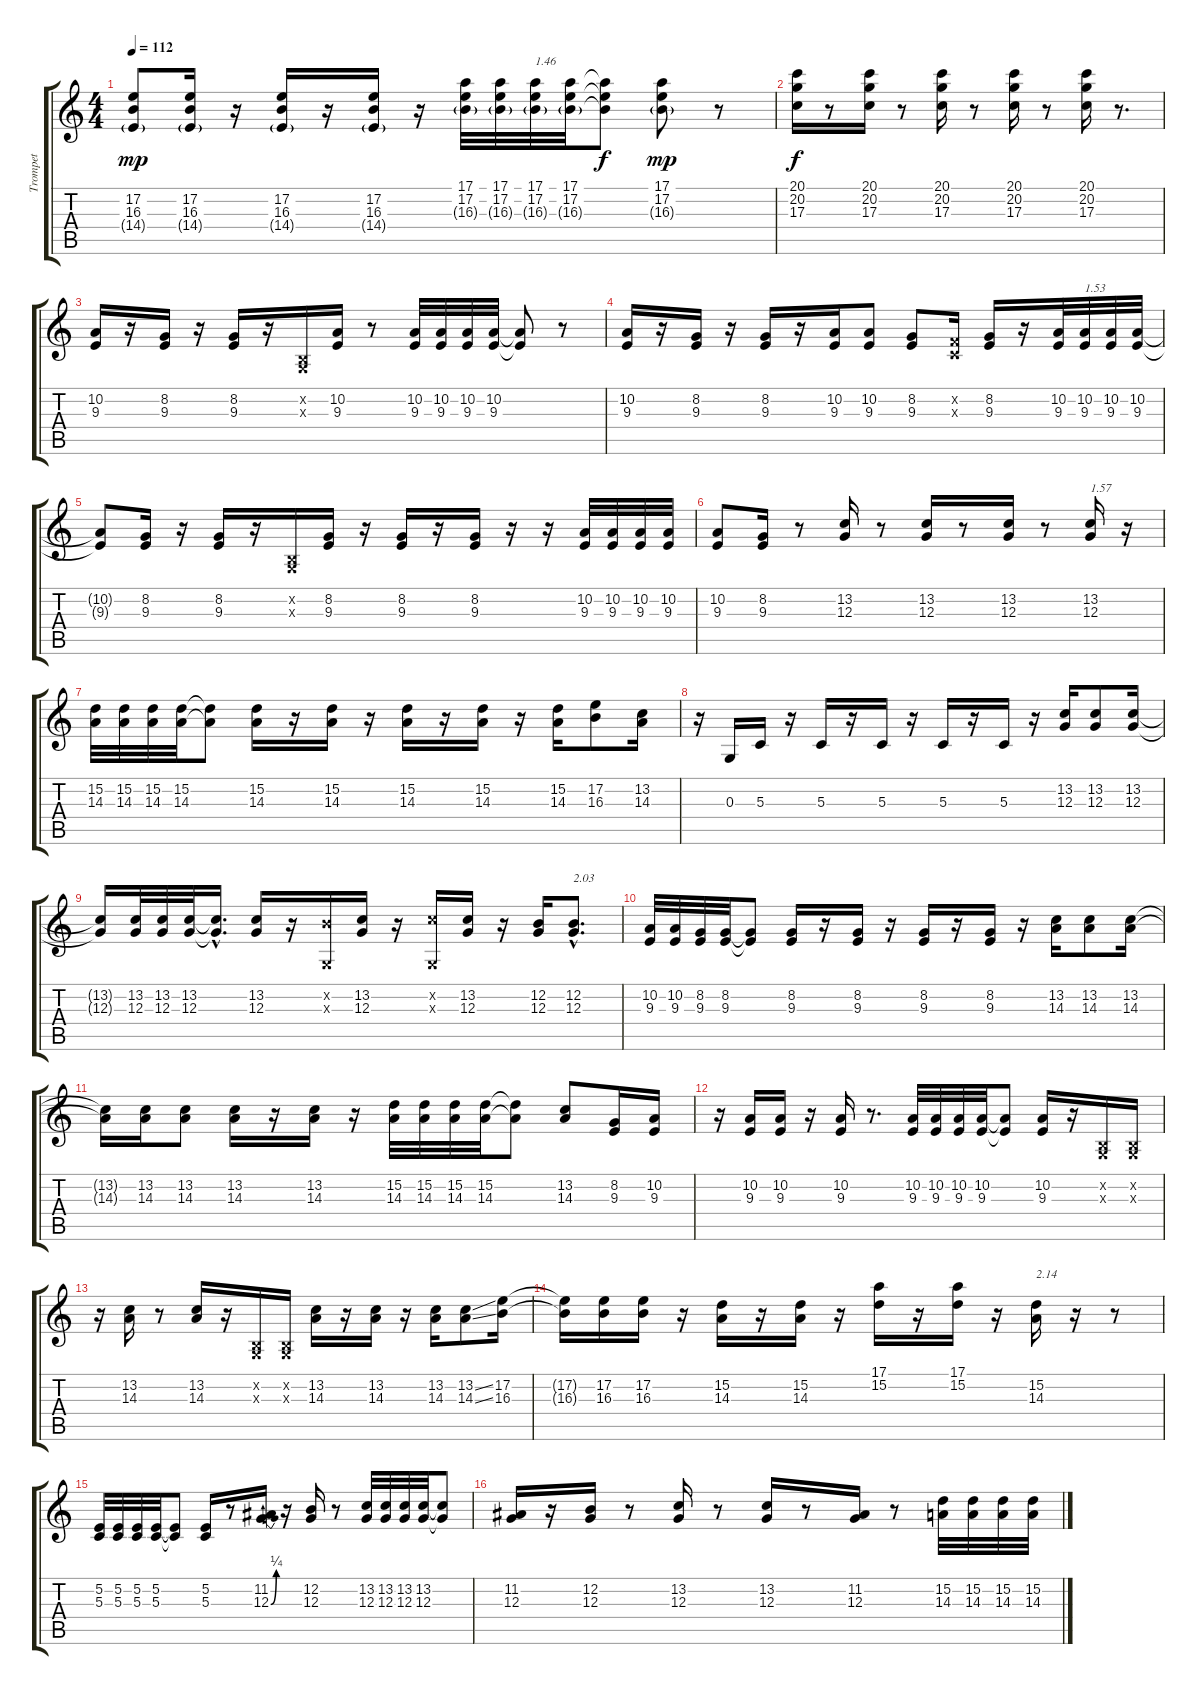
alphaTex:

\track ("Trompet" "Trompet") {instrument trumpet}
\staff {score tabs}
\tuning (E4 B3 G3 D3 A2 E2) {hide}
\ts (4 4)
\tempo 112
\clef g2
\ks c
(17.2 16.3 14.4{g}).8{dy mp} (17.2 16.3 14.4{g}).16 r.16 (17.2 16.3 14.4{g}).16 r.16 (17.2 16.3 14.4{g}).16 r.16 (17.1 17.2 16.3{g}).32 (17.1 17.2 16.3{g}).32 (17.1 17.2 16.3{g}).32{txt "1.46"} (17.1 17.2 16.3{g}).32 (17.1{t} 17.2{t} 16.3{t}).8{dy f} (17.1 17.2 16.3{g}).8{dy mp} r.8 |
(20.1 20.2 17.3).16{dy f} r.8 (20.1 20.2 17.3).16 r.8 (20.1 20.2 17.3).16 r.8 (20.1 20.2 17.3).16 r.8 (20.1 20.2 17.3).16 r.8{d} |
(10.2 9.3).16 r.16 (8.2 9.3).16 r.16 (8.2 9.3).16 r.16 (0.2{x} 0.3{x}).16 (10.2 9.3).16 r.8 (10.2 9.3).32 (10.2 9.3).32 (10.2 9.3).32 (10.2 9.3).32 (10.2{t} 9.3{t}).8 r.8 |
(10.2 9.3).16 r.16 (8.2 9.3).16 r.16 (8.2 9.3).16 r.16 (10.2 9.3).16 (10.2 9.3).8 (8.2 9.3).8 (6.2{x} 5.3{x}).16 (8.2 9.3).16 r.16 (10.2 9.3).32 (10.2 9.3).32{txt "1.53"} (10.2 9.3).32 (10.2 9.3).32 |
(10.2{t} 9.3{t}).8 (8.2 9.3).16 r.16 (8.2 9.3).16 r.16 (0.2{x} 0.3{x}).16 (8.2 9.3).16 r.16 (8.2 9.3).16 r.16 (8.2 9.3).16 r.16 r.16 (10.2 9.3).32 (10.2 9.3).32 (10.2 9.3).32 (10.2 9.3).32 |
(10.2 9.3).8 (8.2 9.3).16 r.8 (13.2 12.3).16 r.8 (13.2 12.3).16 r.8 (13.2 12.3).16 r.8 (13.2 12.3).16{txt "1.57"} r.16 |
(15.2 14.3).32 (15.2 14.3).32 (15.2 14.3).32 (15.2 14.3).32 (15.2{t} 14.3{t}).8 (15.2 14.3).16 r.16 (15.2 14.3).16 r.16 (15.2 14.3).16 r.16 (15.2 14.3).16 r.16 (15.2 14.3).16 (17.2 16.3).8 (13.2 14.3).16 |
r.16 0.3.16 5.3.16 r.16 5.3.16 r.16 5.3.16 r.16 5.3.16 r.16 5.3.16 r.16 (13.2 12.3).16 (13.2 12.3).8 (13.2 12.3).16 |
(13.2{t} 12.3{t}).16 (13.2 12.3).32 (13.2 12.3).32 (13.2 12.3).32 (13.2{hac t} 12.3{hac t}).16{d} (13.2 12.3).16 r.16 (12.2{x} 0.3{x}).16 (13.2 12.3).16 r.16 (13.2{x} 0.3{x}).16 (13.2 12.3).16 r.16 (12.2 12.3).16 (12.2{hac} 12.3{hac}).8{d txt "2.03"} |
(10.2 9.3).32 (10.2 9.3).32 (8.2 9.3).32 (8.2 9.3).32 (8.2{t} 9.3{t}).8 (8.2 9.3).16 r.16 (8.2 9.3).16 r.16 (8.2 9.3).16 r.16 (8.2 9.3).16 r.16 (13.2 14.3).16 (13.2 14.3).8 (13.2 14.3).16 |
(13.2{t} 14.3{t}).16 (13.2 14.3).16 (13.2 14.3).8 (13.2 14.3).16 r.16 (13.2 14.3).16 r.16 (15.2 14.3).32 (15.2 14.3).32 (15.2 14.3).32 (15.2 14.3).32 (15.2{t} 14.3{t}).8 (13.2 14.3).8 (8.2 9.3).16 (10.2 9.3).16 |
r.16 (10.2 9.3).16 (10.2 9.3).16 r.16 (10.2 9.3).16 r.8{d} (10.2 9.3).32 (10.2 9.3).32 (10.2 9.3).32 (10.2 9.3).32 (10.2{t} 9.3{t}).8 (10.2 9.3).16 r.16 (0.2{x} 0.3{x}).16 (0.2{x} 0.3{x}).16 |
r.16 (13.2 14.3).16 r.8 (13.2 14.3).16 r.16 (0.2{x} 0.3{x}).16 (0.2{x} 0.3{x}).16 (13.2 14.3).16 r.16 (13.2 14.3).16 r.16 (13.2 14.3).16 (13.2{ss} 14.3{ss}).8 (17.2 16.3).16 |
(17.2{t} 16.3{t}).16 (17.2 16.3).16 (17.2 16.3).16 r.16 (15.2 14.3).16 r.16 (15.2 14.3).16 r.16 (17.1 15.2).16 r.16 (17.1 15.2).16 r.16 (15.2 14.3).16{txt "2.14"} r.16 r.8 |
(5.2 5.3).32 (5.2 5.3).32 (5.2 5.3).32 (5.2 5.3).32 (5.2{t} 5.3{t}).8 (5.2 5.3).16 r.8 (11.2 12.3{be (bend 0 0 60 1)}).16 r.16 (12.2 12.3).16 r.8 (13.2 12.3).32 (13.2 12.3).32 (13.2 12.3).32 (13.2 12.3).32 (13.2{t} 12.3{t}).8 |
(11.2 12.3).16 r.16 (12.2 12.3).16 r.8 (13.2 12.3).16 r.8 (13.2 12.3).16 r.8 (11.2 12.3).16 r.8 (15.2 14.3).32 (15.2 14.3).32 (15.2 14.3).32 (15.2 14.3).32
